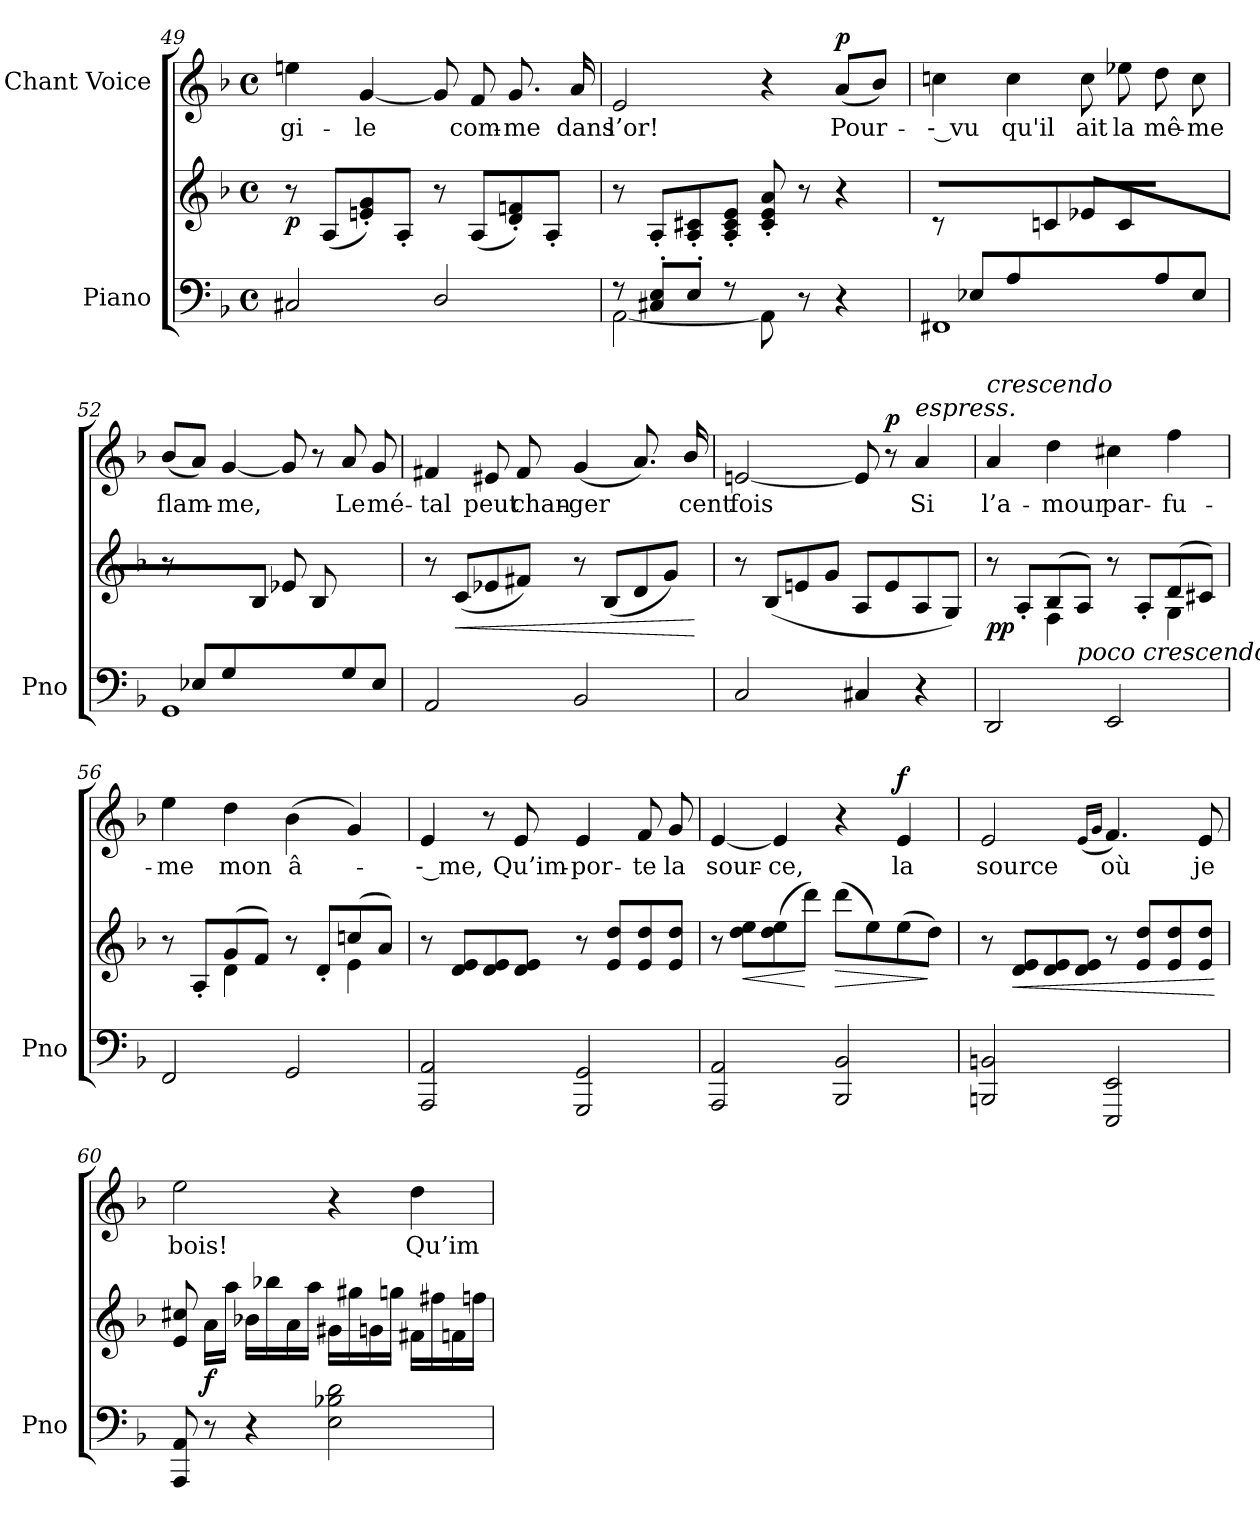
**kern	**kern	**dynam	**kern	**text	**dynam
*part2	*part2	*part2	*part1	*part1	*part1
*staff3	*staff2	*staff2/3	*staff1	*staff1	*staff1
*I"Piano	*	*	*I"Chant Voice	*	*
*I'Pno	*	*	*	*	*
*clefF4	*clefG2	*	*clefG2	*	*
*k[b-]	*k[b-]	*	*k[b-]	*	*
*M4/4	*M4/4	*	*M4/4	*	*
*met(c)	*met(c)	*	*met(c)	*	*
=49	=49	=49	=49	=49	=49
!	!	!LO:DY:b	!	!	!
2C#X/	8r	p	4een\	-gi-	.
.	(8A/L	.	.	.	.
.	8en/' 8g/')	.	[4g/	-le	.
.	8A'/J	.	.	.	.
2D/	8r	.	8g/]	.	.
.	(8A/L	.	8f/	com-	.
.	8d/' 8fn/')	.	8.g/	-me	.
.	8A'/J	.	.	.	.
.	.	.	16a/	dans	.
=50	=50	=50	=50	=50	=50
*^	*	*	*	*	*
8r	[2AA\	8r	.	2e/	l’or!	.
8C#X/' 8E/'L	.	8A'/L	.	.	.	.
8E'/J	.	8A/' 8c#X/'	.	.	.	.
8r	.	8A/' 8c#/' 8e/'J	.	.	.	.
2ryy	8AA\]	8c#/' 8e/' 8a/'	.	4r	.	.
.	8r	8r	.	.	.	.
!	!	!	!	!	!	!LO:DY:a
.	4r	4r	.	(8a/L	Pour-	p
.	.	.	.	8b-/J)	.	.
=51	=51	=51	=51	=51	=51	=51
8ryy	1FF#X	8r	.	4ccn\	-- vu	.
8E-X/L	.	4ryy	.	.	.	.
8A/	.	.	.	4cc\	qu'il	.
4.ryy	.	8cn/J	.	.	.	.
.	.	8e-X/L	.	8cc\	ait	.
.	.	8c/	.	8ee-X\	la	.
8A/	.	4ryy	.	8dd\	mê-	.
8E-/J	.	.	.	8cc\	-me	.
=52	=52	=52	=52	=52	=52	=52
8ryy	1GG	8r	.	(8b-/L	flam-	.
8E-X/L	.	4ryy	.	8a/J)	.	.
8G/	.	.	.	[4g/	-me,	.
4.ryy	.	8B-/J	.	.	.	.
.	.	8e-X/L	.	8g/]	.	.
.	.	8B-/	.	8r	.	.
8G/	.	4ryy	.	8a/	Le	.
8E-/J	.	.	.	8g/	mé-	.
*v	*v	*	*	*	*	*
=53	=53	=53	=53	=53	=53
2AA/	8r	.	4f#X/	-tal	.
!	!	!LO:HP:b	!	!	!
.	(8c/L	<	.	.	.
.	8e-X/	.	8e#X/	peut	.
.	8f#X/J)	.	8f#/	chan-	.
2BB-/	8r	.	(4g/	-ger	.
.	(8B-/L	.	.	.	.
.	8d/	.	8.a/)	.	.
.	8g/J)	.	.	.	.
.	.	.	16b-/	cent	.
.	.	[	.	.	.
=54	=54	=54	=54	=54	=54
2C/	8r	.	[2en/	fois	.
.	(8B-/L	.	.	.	.
.	8en/	.	.	.	.
.	8g/J	.	.	.	.
4C#X/	8A/L	.	8e/]	.	.
!	!	!	!	!	!LO:DY:a
.	8e/	.	8r	.	p
!	!	!	!LO:TX:i:t=espress.	!	!
4r	8A/	.	4a/	Si	.
.	8G/J)	.	.	.	.
=55	=55	=55	=55	=55	=55
*	*^	*	*	*	*
!	!	!	!	!LO:TX:a:i:t=crescendo	!	!
!	!	!	!LO:DY:b	!	!	!
2DD/	8r	4ryy	pp	4a/	l’a-	.
.	8A'>/L	.	.	.	.	.
.	(8B-/	4F\	.	4dd\	-mour	.
!	!LO:TX:b:i:t=poco crescendo	!	!	!	!	!
.	8A/J)	.	.	.	.	.
2EE/	8r	4ryy	.	4cc#X\	par-	.
.	8A'>/L	.	.	.	.	.
.	(8d/	4G\	.	4ff\	-fu-	.
.	8c#X/J)	.	.	.	.	.
=56	=56	=56	=56	=56	=56	=56
2FF/	8r	4ryy	.	4ee\	-me	.
.	8A'>/L	.	.	.	.	.
.	(8g/	4d\	.	4dd\	mon	.
.	8f/J)	.	.	.	.	.
2GG/	8r	4ryy	.	(4b-\	â-	.
.	8d'>/L	.	.	.	.	.
.	(8ccn/	4e\	.	4g/)	.	.
.	8a/J)	.	.	.	.	.
*	*v	*v	*	*	*	*
=57	=57	=57	=57	=57	=57
2AAA/ 2AA/	8r	.	4e/	-- me,	.
.	8d/ 8e/L	.	.	.	.
.	8d/ 8e/	.	8r	.	.
.	8d/ 8e/J	.	8e/	Qu’im-	.
2GGG/ 2GG/	8r	.	4e/	-por-	.
.	8e/ 8dd/L	.	.	.	.
.	8e/ 8dd/	.	8f/	-te	.
.	8e/ 8dd/J	.	8g/	la	.
=58	=58	=58	=58	=58	=58
2AAA/ 2AA/	8r	.	[4e/	sour-	.
!	!	!LO:HP:b	!	!	!
.	8dd\ 8ee\L	<	.	.	.
.	(8dd\ 8ee\	.	4e/]	-ce,	.
.	8ddd\J)	[	.	.	.
!	!	!LO:HP:b	!	!	!
2BBB-/ 2BB-/	(8ddd\L	>	4r	.	.
.	8ee\)	.	.	.	.
!	!	!	!	!	!LO:DY:a
.	(8ee\	.	4e/	la	f
.	8dd\J)	]	.	.	.
=59	=59	=59	=59	=59	=59
2BBBn/ 2BBn/	8r	.	2e/	source	.
!	!	!LO:HP:b	!	!	!
.	8d/ 8e/L	<	.	.	.
.	8d/ 8e/	.	.	.	.
.	8d/ 8e/J	.	.	.	.
.	.	.	(16qe/LL	.	.
.	.	.	16qg/JJ	.	.
2EEE/ 2EE/	8r	.	4.f/)	où	.
.	8e/ 8dd/L	.	.	.	.
.	8e/ 8dd/	.	.	.	.
.	8e/ 8dd/J	.	8e/	je	.
.	.	[	.	.	.
=60	=60	=60	=60	=60	=60
8AAA/ 8AA/	8e/ 8cc#X/	.	2ee\	bois!	.
!	!	!LO:DY:b	!	!	!
8r	16a\LL	f	.	.	.
.	16aa\JJ	.	.	.	.
4r	16b-X\LL	.	.	.	.
.	16bb-X\	.	.	.	.
.	16a\	.	.	.	.
.	16aa\JJ	.	.	.	.
2E\ 2B-X\ 2d\	16g#X\LL	.	4r	.	.
.	16gg#X\	.	.	.	.
.	16gn\	.	.	.	.
.	16ggn\JJ	.	.	.	.
.	16f#X\LL	.	4dd\	Qu’im-	.
.	16ff#X\	.	.	.	.
.	16fn\	.	.	.	.
.	16ffn\JJ	.	.	.	.
=	=	=	=	=	=
*-	*-	*-	*-	*-	*-
